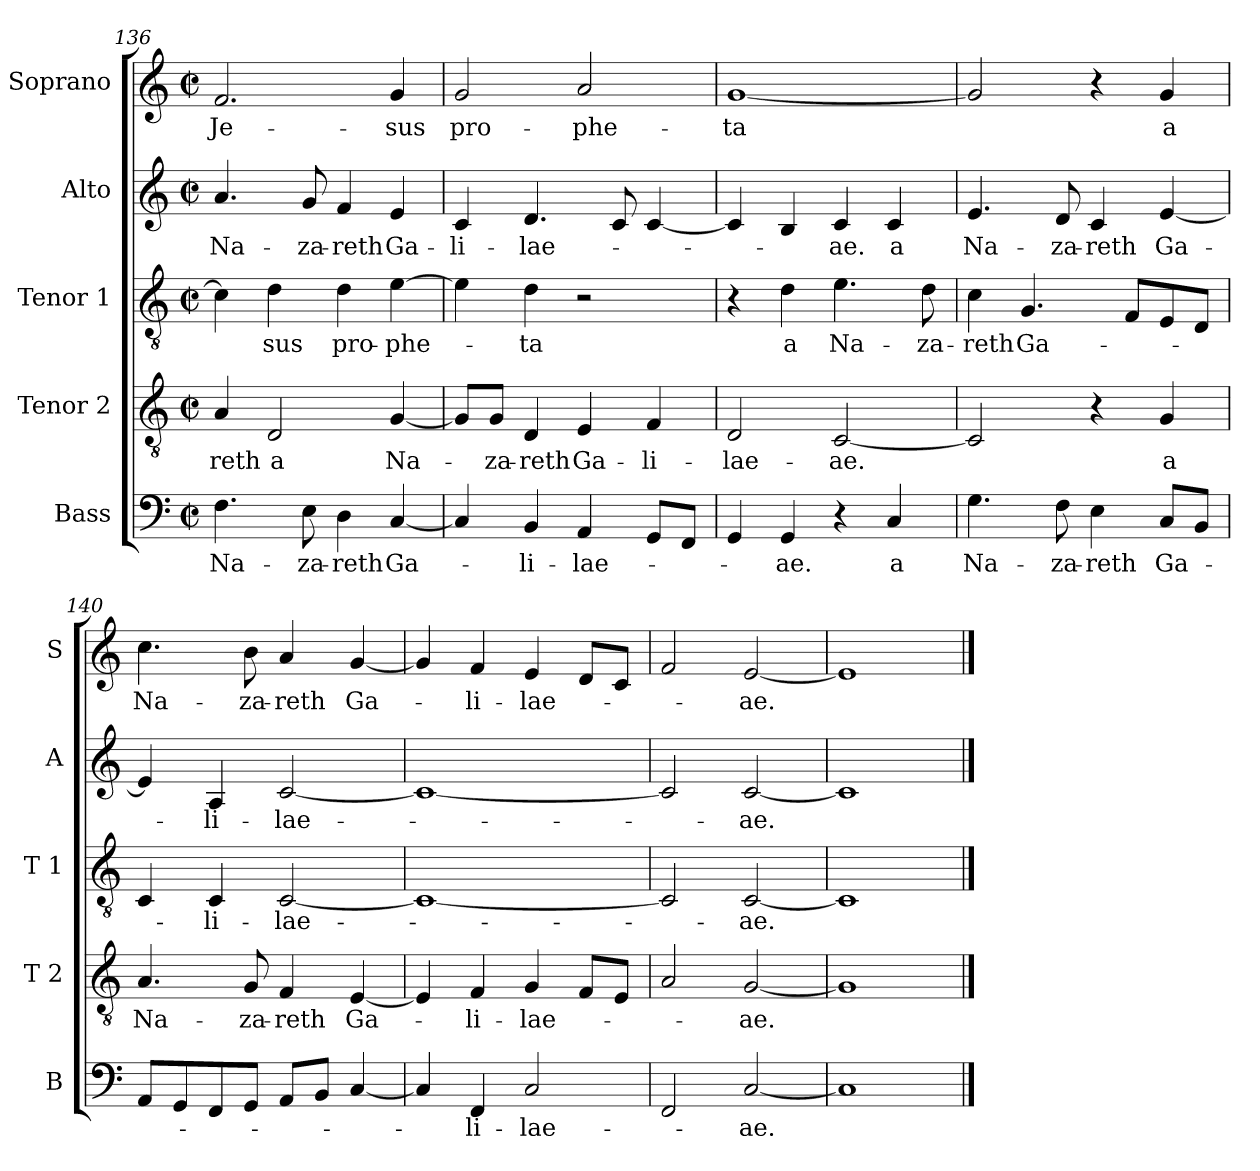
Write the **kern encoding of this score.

**kern	**text	**kern	**text	**kern	**text	**kern	**text	**kern	**text
*part5	*part5	*part4	*part4	*part3	*part3	*part2	*part2	*part1	*part1
*staff5	*staff5	*staff4	*staff4	*staff3	*staff3	*staff2	*staff2	*staff1	*staff1
*I"Bass	*	*I"Tenor 2	*	*I"Tenor 1	*	*I"Alto	*	*I"Soprano	*
*I'B	*	*I'T 2	*	*I'T 1	*	*I'A	*	*I'S	*
*clefF4	*	*clefGv2	*	*clefGv2	*	*clefG2	*	*clefG2	*
*k[]	*	*k[]	*	*k[]	*	*k[]	*	*k[]	*
*C:	*	*C:	*	*C:	*	*C:	*	*C:	*
*M2/2	*	*M2/2	*	*M2/2	*	*M2/2	*	*M2/2	*
*met(c|)	*	*met(c|)	*	*met(c|)	*	*met(c|)	*	*met(c|)	*
=136	=136	=136	=136	=136	=136	=136	=136	=136	=136
4.F\	Na-	4A/	-reth	4c\]	.	4.a/	Na-	2.f/	Je-
.	.	2D/	a	4d\	-sus	.	.	.	.
8E\	-za-	.	.	.	.	8g/	-za-	.	.
4D\	-reth	.	.	4d\	pro-	4f/	-reth	.	.
[4C/	Ga-	[4G/	Na-	[4e\	-phe-	4e/	Ga-	4g/	-sus
=137	=137	=137	=137	=137	=137	=137	=137	=137	=137
4C/]	.	8G/L]	.	4e\]	.	4c/	-li-	2g/	pro-
.	.	8G/J	-za-	.	.	.	.	.	.
4BB/	-li-	4D/	-reth	4d\	-ta	4.d/	-lae-	.	.
4AA/	-lae-	4E/	Ga-	2r	.	.	.	2a/	-phe-
.	.	.	.	.	.	8c/	.	.	.
8GG/L	.	4F/	-li-	.	.	[4c/	.	.	.
8FF/J	.	.	.	.	.	.	.	.	.
=138	=138	=138	=138	=138	=138	=138	=138	=138	=138
4GG/	.	2D/	-lae-	4r	.	4c/]	.	[1g	-ta
4GG/	-ae.	.	.	4d\	a	4B/	.	.	.
4r	.	[2C/	-ae.	4.e\	Na-	4c/	-ae.	.	.
4C/	a	.	.	.	.	4c/	a	.	.
.	.	.	.	8d\	-za-	.	.	.	.
=139	=139	=139	=139	=139	=139	=139	=139	=139	=139
4.G\	Na-	2C/]	.	4c\	-reth	4.e/	Na-	2g/]	.
.	.	.	.	4.G/	Ga-	.	.	.	.
8F\	-za-	.	.	.	.	8d/	-za-	.	.
4E\	-reth	4r	.	.	.	4c/	-reth	4r	.
.	.	.	.	8F/L	.	.	.	.	.
8C/L	Ga-	4G/	a	8E/	.	[4e/	Ga-	4g/	a
8BB/J	.	.	.	8D/J	.	.	.	.	.
!!LO:LB:g=z
=140	=140	=140	=140	=140	=140	=140	=140	=140	=140
8AA/L	.	4.A/	Na-	4C/	.	4e/]	.	4.cc\	Na-
8GG/	.	.	.	.	.	.	.	.	.
8FF/	.	.	.	4C/	-li-	4A/	-li-	.	.
8GG/J	.	8G/	-za-	.	.	.	.	8b\	-za-
8AA/L	.	4F/	-reth	[2C/	-lae-	[2c/	-lae-	4a/	-reth
8BB/J	.	.	.	.	.	.	.	.	.
[4C/	.	[4E/	Ga-	.	.	.	.	[4g/	Ga-
=141	=141	=141	=141	=141	=141	=141	=141	=141	=141
4C/]	.	4E/]	.	1C_	.	1c_	.	4g/]	.
4FF/	-li-	4F/	-li-	.	.	.	.	4f/	-li-
2C/	-lae-	4G/	-lae-	.	.	.	.	4e/	-lae-
.	.	8F/L	.	.	.	.	.	8d/L	.
.	.	8E/J	.	.	.	.	.	8c/J	.
=142	=142	=142	=142	=142	=142	=142	=142	=142	=142
2FF/	.	2A/	.	2C/]	.	2c/]	.	2f/	.
[2C/	-ae.	[2G/	-ae.	[2C/	-ae.	[2c/	-ae.	[2e/	-ae.
=143	=143	=143	=143	=143	=143	=143	=143	=143	=143
1C]	.	1G]	.	1C]	.	1c]	.	1e]	.
==	==	==	==	==	==	==	==	==	==
*-	*-	*-	*-	*-	*-	*-	*-	*-	*-
